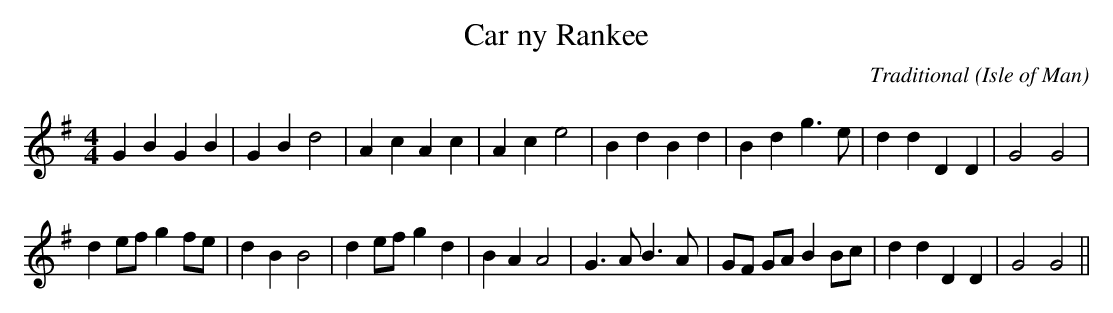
X:1
T:Car ny Rankee
C:Traditional
O:Isle of Man
M:4/4
L:1/4
L:1/4
K:G
GB GB|GB d2|Ac Ac|Ac e2|Bd Bd|Bd g3/2e/|dd DD|G2G2|
de/f/ gf/e/|dB B2|de/f/ gd|BA A2|G3/2A/ B3/2A/|G/F/ G/A/ BB/c/|dd DD|G2G2||
